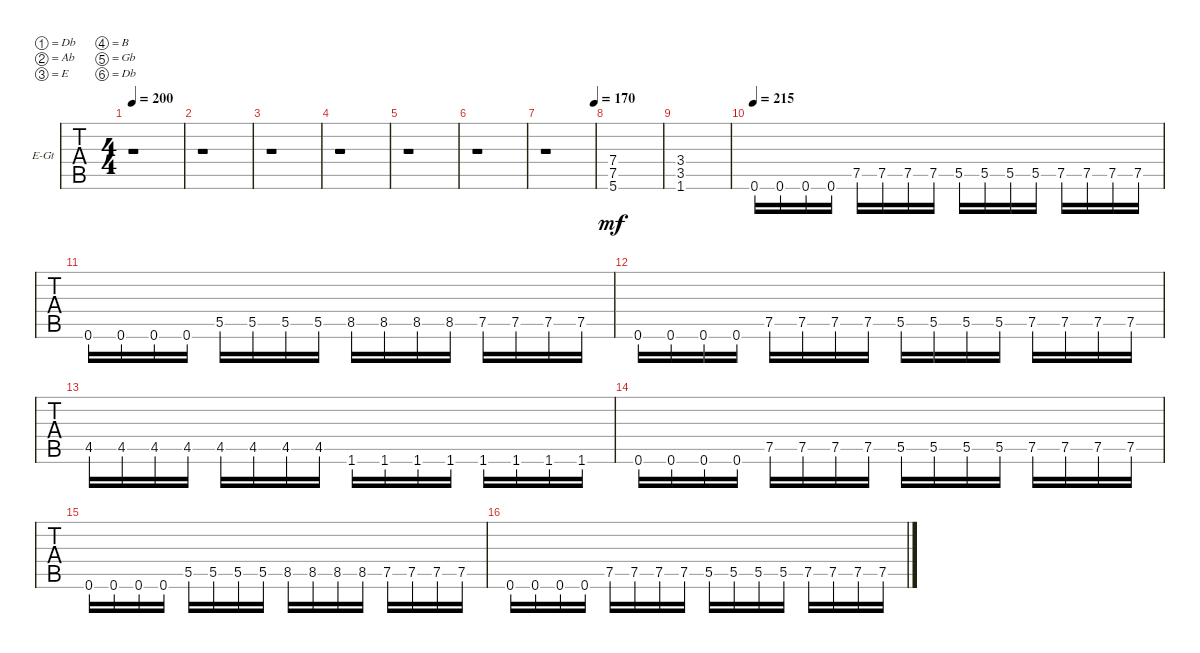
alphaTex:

\defaultSystemsLayout 4
\bracketExtendMode groupsimilarinstruments
\firstSystemTrackNameOrientation horizontal
\otherSystemsTrackNameOrientation horizontal
\track ("John Gallagher" "E-Gt") {instrument distortionguitar}
\staff {tabs}
\tuning (Db4 Ab3 E3 B2 Gb2 Db2)
\ts (4 4)
\tempo 200
\clef g2
\ks c
r.1{dy mf instrument distortionguitar} |
r.1 |
r.1 |
r.1 |
r.1 |
r.1 |
\tempo (170 1)
r.1 |
(5.6 7.5 7.4).1 |
(1.6 3.5 3.4).1 |
\tempo 215
0.6.16 0.6.16 0.6.16 0.6.16 7.5.16 7.5.16 7.5.16 7.5.16 5.5.16 5.5.16 5.5.16 5.5.16 7.5.16 7.5.16 7.5.16 7.5.16 |
0.6.16 0.6.16 0.6.16 0.6.16 5.5.16 5.5.16 5.5.16 5.5.16 8.5.16 8.5.16 8.5.16 8.5.16 7.5.16 7.5.16 7.5.16 7.5.16 |
0.6.16 0.6.16 0.6.16 0.6.16 7.5.16 7.5.16 7.5.16 7.5.16 5.5.16 5.5.16 5.5.16 5.5.16 7.5.16 7.5.16 7.5.16 7.5.16 |
4.5.16 4.5.16 4.5.16 4.5.16 4.5.16 4.5.16 4.5.16 4.5.16 1.6.16 1.6.16 1.6.16 1.6.16 1.6.16 1.6.16 1.6.16 1.6.16 |
0.6.16 0.6.16 0.6.16 0.6.16 7.5.16 7.5.16 7.5.16 7.5.16 5.5.16 5.5.16 5.5.16 5.5.16 7.5.16 7.5.16 7.5.16 7.5.16 |
0.6.16 0.6.16 0.6.16 0.6.16 5.5.16 5.5.16 5.5.16 5.5.16 8.5.16 8.5.16 8.5.16 8.5.16 7.5.16 7.5.16 7.5.16 7.5.16 |
0.6.16 0.6.16 0.6.16 0.6.16 7.5.16 7.5.16 7.5.16 7.5.16 5.5.16 5.5.16 5.5.16 5.5.16 7.5.16 7.5.16 7.5.16 7.5.16
